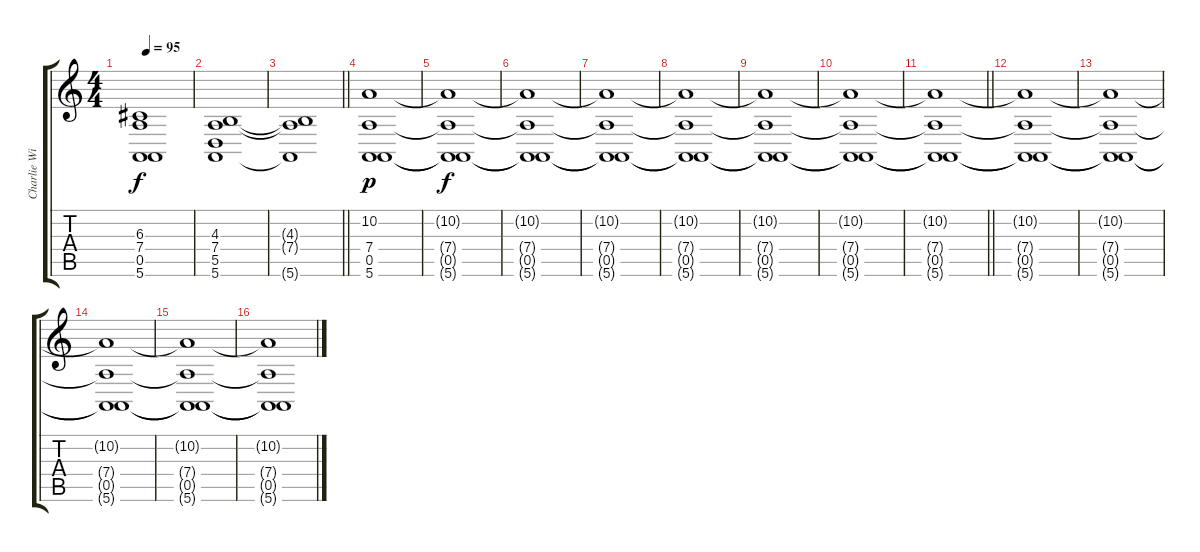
\track ("Charlie Wilson" "Charlie Wi") {instrument synthstrings1}
\staff {score tabs}
\tuning (E4 B3 G3 D3 A2 E2) {hide}
\ts (4 4)
\tempo 95
\clef g2
\ks c
(6.3 7.4 0.5 5.6).1{dy f} |
(4.3 7.4 5.5 5.6).1 |
\barLineRight lightlight
(4.3{t} 7.4{t} 5.6{t}).1 |
(10.2 7.4 0.5 5.6).1{dy p} |
(10.2{t} 7.4{t} 0.5{t} 5.6{t}).1{dy f} |
(10.2{t} 7.4{t} 0.5{t} 5.6{t}).1 |
(10.2{t} 7.4{t} 0.5{t} 5.6{t}).1 |
(10.2{t} 7.4{t} 0.5{t} 5.6{t}).1 |
(10.2{t} 7.4{t} 0.5{t} 5.6{t}).1 |
(10.2{t} 7.4{t} 0.5{t} 5.6{t}).1 |
\barLineRight lightlight
(10.2{t} 7.4{t} 0.5{t} 5.6{t}).1 |
(10.2{t} 7.4{t} 0.5{t} 5.6{t}).1 |
(10.2{t} 7.4{t} 0.5{t} 5.6{t}).1 |
(10.2{t} 7.4{t} 0.5{t} 5.6{t}).1 |
(10.2{t} 7.4{t} 0.5{t} 5.6{t}).1 |
(10.2{t} 7.4{t} 0.5{t} 5.6{t}).1
